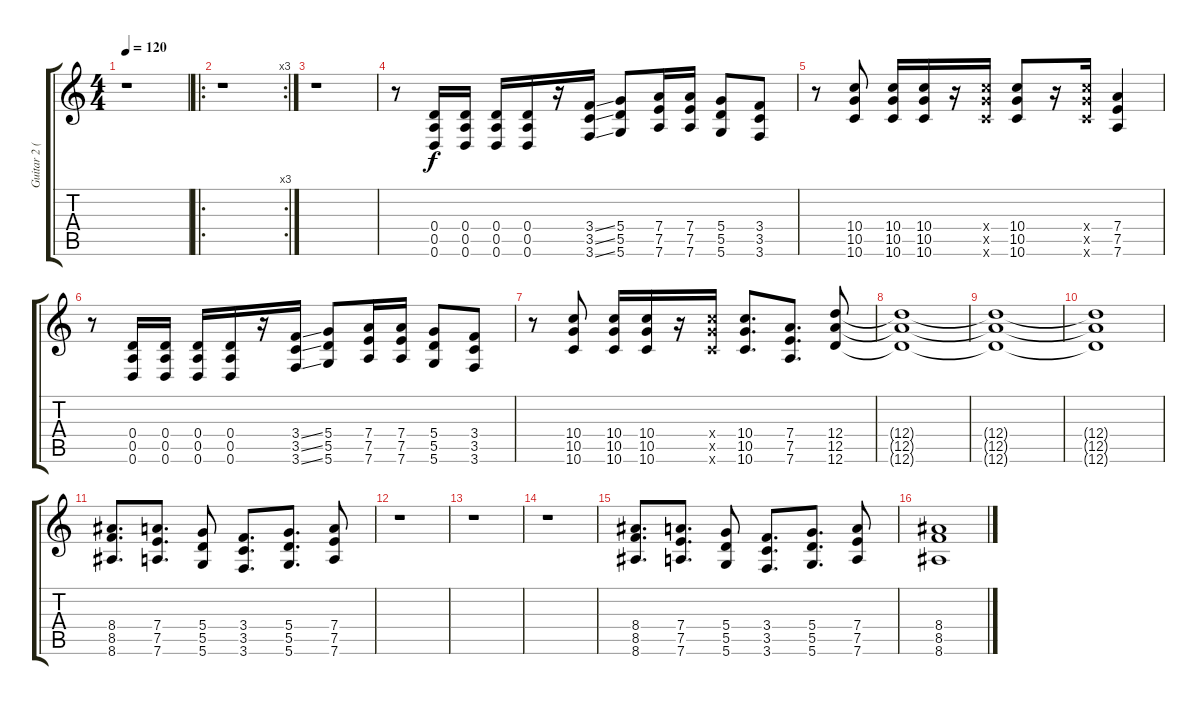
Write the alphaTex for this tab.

\track ("Guitar 2 (Adam)" "Guitar 2 (") {instrument distortionguitar}
\staff {score tabs}
\tuning (E4 B3 G3 D3 A2 D2) {hide}
\ts (4 4)
\tempo 120
\clef g2
\ks c
r.1{dy f instrument distortionguitar} |
\ro
\rc 3
r.1 |
r.1 |
r.8 (0.4 0.5 0.6).16 (0.4 0.5 0.6).16 (0.4 0.5 0.6).16 (0.4 0.5 0.6).16 r.16 (3.4{ss} 3.5{ss} 3.6{ss}).16 (5.4 5.5 5.6).8 (7.4 7.5 7.6).16 (7.4 7.5 7.6).16 (5.4 5.5 5.6).8 (3.4 3.5 3.6).8 |
r.8 (10.4 10.5 10.6).8 (10.4 10.5 10.6).16 (10.4 10.5 10.6).16 r.16 (10.4{x} 10.5{x} 10.6{x}).16 (10.4 10.5 10.6).8 r.16 (10.4{x} 10.5{x} 10.6{x}).16 (7.4 7.5 7.6).4 |
r.8 (0.4 0.5 0.6).16 (0.4 0.5 0.6).16 (0.4 0.5 0.6).16 (0.4 0.5 0.6).16 r.16 (3.4{ss} 3.5{ss} 3.6{ss}).16 (5.4 5.5 5.6).8 (7.4 7.5 7.6).16 (7.4 7.5 7.6).16 (5.4 5.5 5.6).8 (3.4 3.5 3.6).8 |
r.8 (10.4 10.5 10.6).8 (10.4 10.5 10.6).16 (10.4 10.5 10.6).16 r.16 (10.4{x} 10.5{x} 10.6{x}).16 (10.4 10.5 10.6).8{d} (7.4 7.5 7.6).8{d} (12.4 12.5 12.6).8 |
(12.4{t} 12.5{t} 12.6{t}).1 |
(12.4{t} 12.5{t} 12.6{t}).1 |
(12.4{t} 12.5{t} 12.6{t}).1 |
(8.4 8.5 8.6).8{d} (7.4 7.5 7.6).8{d} (5.4 5.5 5.6).8 (3.4 3.5 3.6).8{d} (5.4 5.5 5.6).8{d} (7.4 7.5 7.6).8 |
r.1 |
r.1 |
r.1 |
(8.4 8.5 8.6).8{d} (7.4 7.5 7.6).8{d} (5.4 5.5 5.6).8 (3.4 3.5 3.6).8{d} (5.4 5.5 5.6).8{d} (7.4 7.5 7.6).8 |
(8.4 8.5 8.6).1
